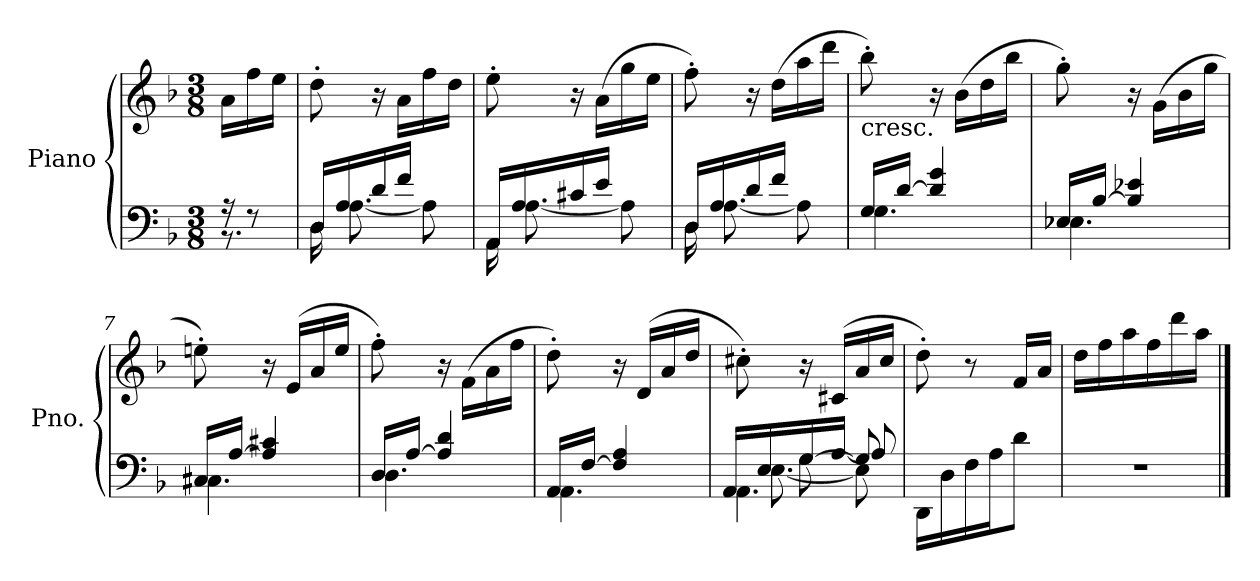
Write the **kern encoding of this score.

**kern	**kern
*part1	*part1
*staff2	*staff1
*I"Piano	*
*I'Pno.	*
*clefF4	*clefG2
*k[b-]	*k[b-]
*M3/8	*M3/8
=1	=1
*^	*
16r	8.r	16a\LL
8r	.	16ff\
.	.	16ee\JJ
=2	=2	=2
16D/LL	16D\	8dd'\
16A/	[8.A\	.
16d/	.	16r
16f/JJ	.	16a\LL
8ryy	8A\]	16ff\
.	.	16dd\JJ
=3	=3	=3
16AA/LL	16AA\	8ee'\
16A/	[8.A\	.
16c#X/	.	16r
16e/JJ	.	(>16a\LL
8ryy	8A\]	16gg\
.	.	16ee\JJ
=4	=4	=4
16D/LL	16D\	8ff'\)
16A/	[8.A\	.
16d/	.	16r
16f/JJ	.	(>16dd\LL
8ryy	8A\]	16aa\
.	.	16ddd\JJ
=5	=5	=5
!	!	!LO:TX:b:t=cresc.
16G/LL	4.G\	8bb-'\)
[16d/JJ	.	.
4d/] 4g/	.	16r
.	.	(>16b-\LL
.	.	16dd\
.	.	16bb-\JJ
=6	=6	=6
16E-X/LL	4.E-\	8gg'\)
[16B-/JJ	.	.
4B-/] 4e-X/	.	16r
.	.	(>16g\LL
.	.	16b-\
.	.	16gg\JJ
!!LO:LB:g=z
=7	=7	=7
16C#X/LL	4.C#\	8een'\)
[16A/JJ	.	.
4A/] 4c#X/	.	16r
.	.	(>16e/LL
.	.	16a/
.	.	16ee/JJ
=8	=8	=8
16D/LL	4.D\	8ff'\)
[16A/JJ	.	.
4A/] 4d/	.	16r
.	.	(>16f\LL
.	.	16a\
.	.	16ff\JJ
=9	=9	=9
16AA/LL	4.AA\	8dd'\)
[16F/JJ	.	.
4F/] 4A/	.	16r
.	.	(<16d/LL
.	.	16a/
.	.	16dd/JJ
=10	=10	=10
*^	*^	*
4.AA\	16ryy	8ryy	16AA/LL	8cc#X'\)
.	[8.E\	.	16E/	.
.	.	[8G\	16G/	16r
.	.	.	[16A/JJ	(>16c#X/LL
.	8E\]	8G/]	8A/]	16a/
.	.	.	.	16cc#/JJ
*v	*v	*v	*v	*
=11	=11
16DD\LL	8dd'\)
16D\	.
16F\	8r
16A\J	.
8d\J	16f/LL
.	16a/JJ
=12	=12
4.r	16dd\LL
.	16ff\
.	16aa\
.	16ff\
.	16ddd\
.	16aa\JJ
==	==
*-	*-
